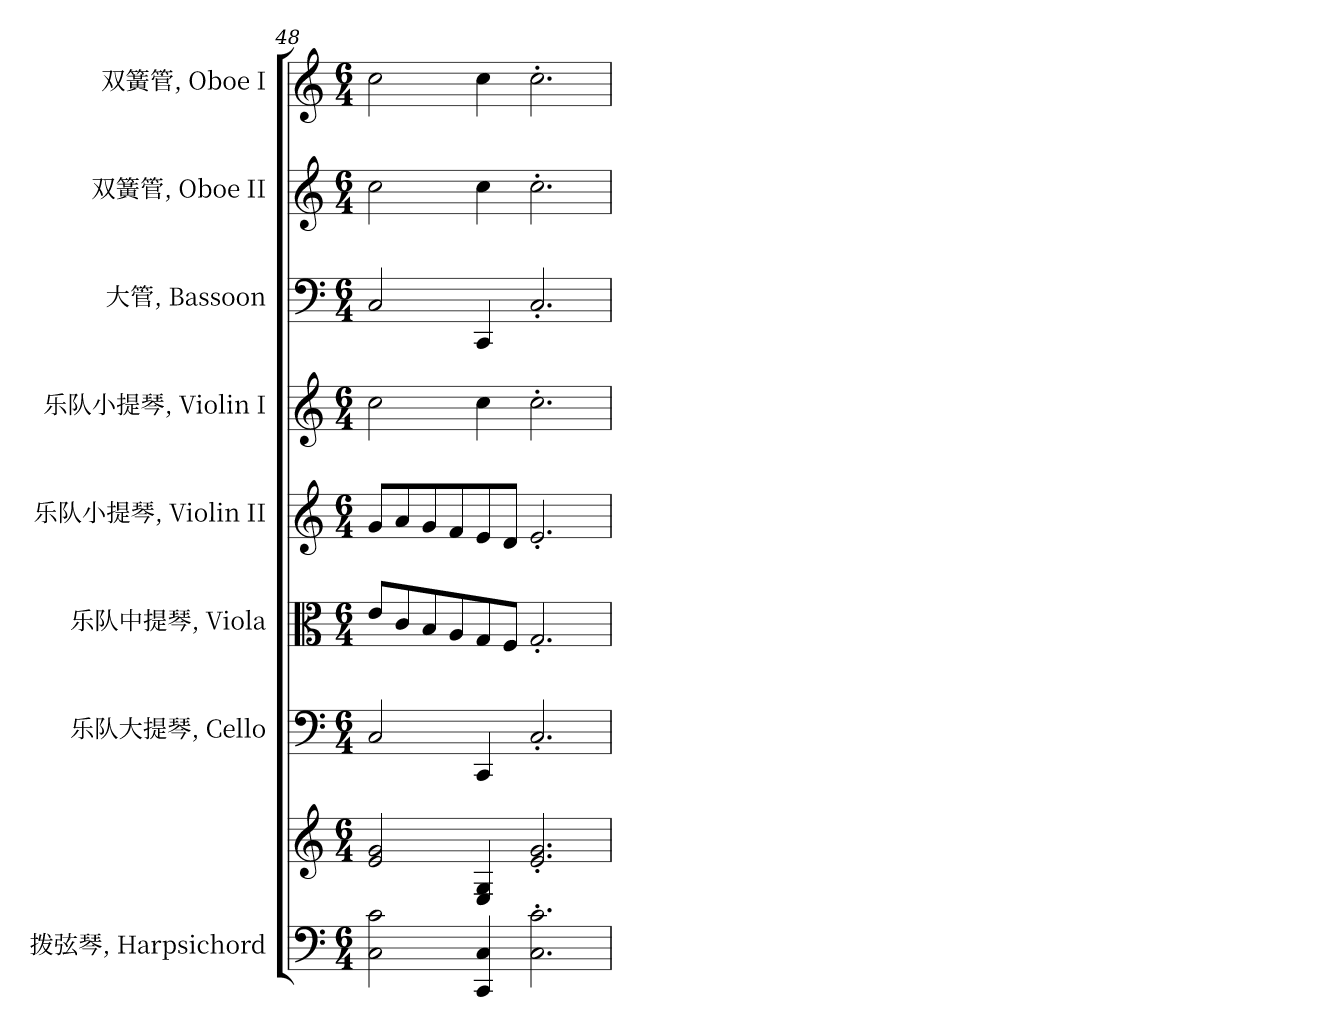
**kern	**kern	**kern	**kern	**kern	**kern	**kern	**kern	**kern
*part8	*part8	*part7	*part6	*part5	*part4	*part3	*part2	*part1
*staff9	*staff8	*staff7	*staff6	*staff5	*staff4	*staff3	*staff2	*staff1
*I"拨弦琴, Harpsichord	*	*I"乐队大提琴, Cello	*I"乐队中提琴, Viola	*I"乐队小提琴, Violin II	*I"乐队小提琴, Violin I	*I"大管, Bassoon	*I"双簧管, Oboe II	*I"双簧管, Oboe I
*I'Hch.	*	*	*	*	*	*I'Bsn.	*I'Ob.	*I'Ob.
*clefF4	*clefG2	*clefF4	*clefC3	*clefG2	*clefG2	*clefF4	*clefG2	*clefG2
*k[]	*k[]	*k[]	*k[]	*k[]	*k[]	*k[]	*k[]	*k[]
*M6/4	*M6/4	*M6/4	*M6/4	*M6/4	*M6/4	*M6/4	*M6/4	*M6/4
*MM154	*MM154	*MM154	*MM154	*MM154	*MM154	*MM154	*MM154	*MM154
=48	=48	=48	=48	=48	=48	=48	=48	=48
2C\ 2c\	2e/ 2g/	2C/	8e/L	8g/L	2cc\	2C/	2cc\	2cc\
.	.	.	8c/	8a/	.	.	.	.
.	.	.	8B/	8g/	.	.	.	.
.	.	.	8A/	8f/	.	.	.	.
*	*	*	*	*	*	*	*	*MM147
4CC/ 4C/	4E/ 4G/	4CC/	8G/	8e/	4cc\	4CC/	4cc\	4cc\
.	.	.	8F/J	8d/J	.	.	.	.
*	*	*	*	*	*	*	*	*MM60
2.C\' 2.c\'	2.e/' 2.g/'	2.C'/	2.G'/	2.e'/	2.cc'\	2.C'/	2.cc'\	2.cc'\
=	=	=	=	=	=	=	=	=
*-	*-	*-	*-	*-	*-	*-	*-	*-
